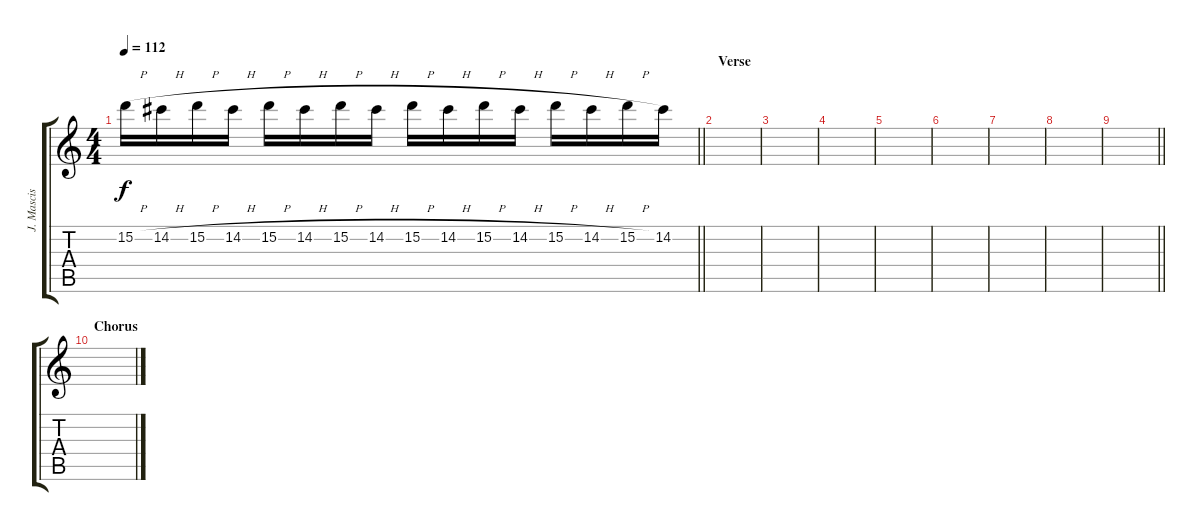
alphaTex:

\track ("J. Mascis distorted solo" "J. Mascis ") {instrument overdrivenguitar}
\staff {score tabs}
\tuning (E4 B3 G3 D3 A2 E2) {hide}
\ts (4 4)
\tempo 112
\clef g2
\barLineRight lightlight
\ks c
15.2{h}.16{dy f} 14.2{h}.16 15.2{h}.16 14.2{h}.16 15.2{h}.16 14.2{h}.16 15.2{h}.16 14.2{h}.16 15.2{h}.16 14.2{h}.16 15.2{h}.16 14.2{h}.16 15.2{h}.16 14.2{h}.16 15.2{h}.16 14.2.16 |
\section ("" "Verse")
|
|
|
|
|
|
|
\barLineRight lightlight
|
\section ("" "Chorus")
